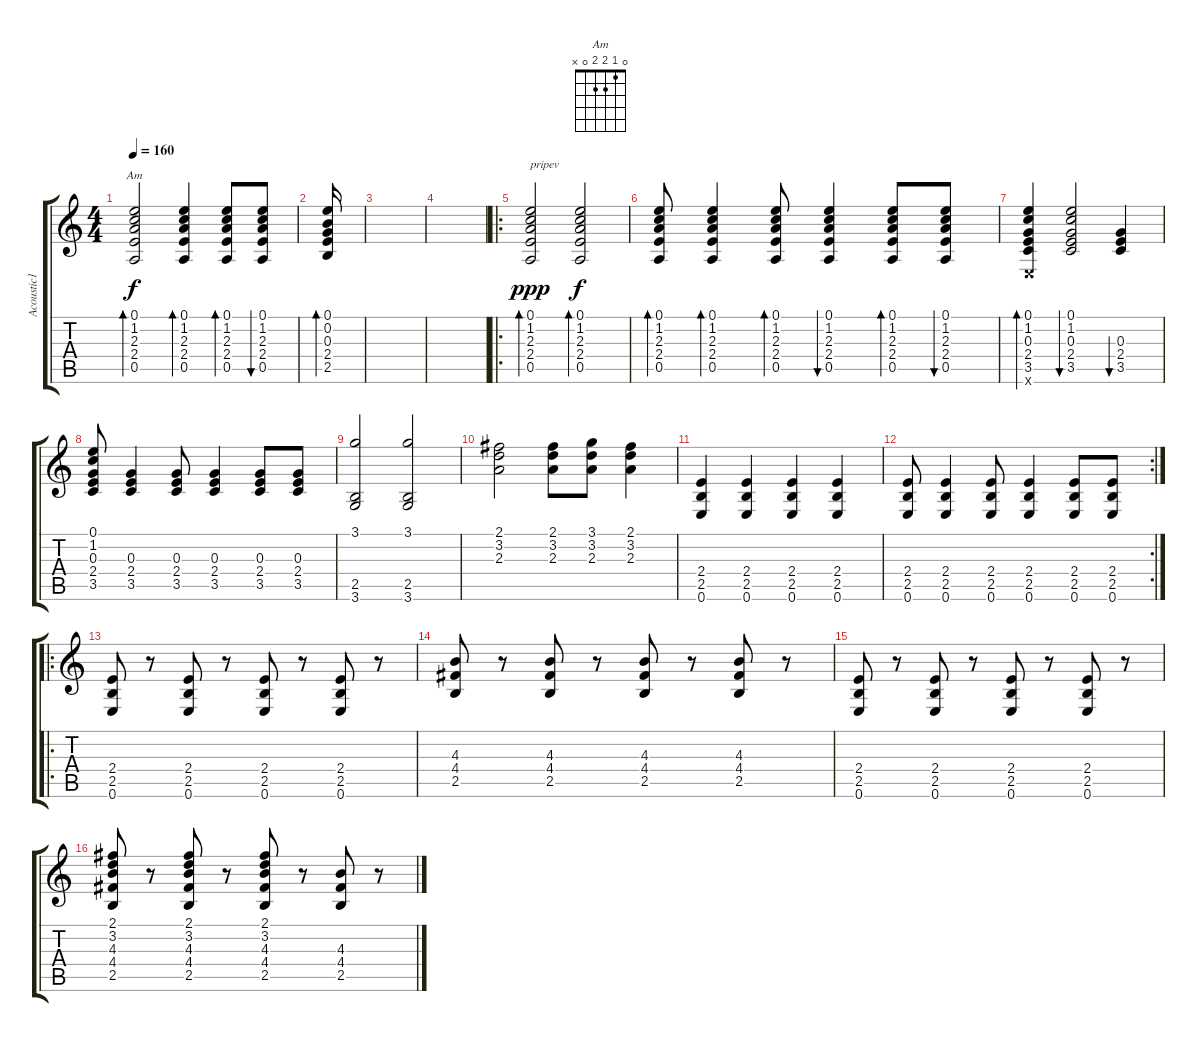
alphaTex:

\track ("Acoustic1" "Acoustic1") {instrument acousticguitarsteel}
\staff {score tabs}
\tuning (E4 B3 G3 D3 A2 E2) {hide}
\chord ("Am" 0 1 2 2 0 x)
\ts (4 4)
\tempo 160
\clef g2
\ks c
(0.1 1.2 2.3 2.4 0.5).2{bd 30 ch "Am" dy f} (0.1 1.2 2.3 2.4 0.5).4{bd 30} (0.1 1.2 2.3 2.4 0.5).8{bd 30} (0.1 1.2 2.3 2.4 0.5).8{bu 30} |
(0.1 0.2 0.3 2.4 2.5).16{bd 30} |
|
|
\ro
(0.1 1.2 2.3 2.4 0.5).2{bd 30 txt "pripev" dy ppp} (0.1 1.2 2.3 2.4 0.5).2{bd 30 dy f} |
(0.1 1.2 2.3 2.4 0.5).8{bd 30} (0.1 1.2 2.3 2.4 0.5).4{bd 30} (0.1 1.2 2.3 2.4 0.5).8{bd 30} (0.1 1.2 2.3 2.4 0.5).4{bu 30} (0.1 1.2 2.3 2.4 0.5).8{bd 30} (0.1 1.2 2.3 2.4 0.5).8{bu 30} |
(0.1 1.2 0.3 2.4 3.5 0.6{x}).4{bd 60} (0.1 1.2 0.3 2.4 3.5).2{bu 60} (0.3 2.4 3.5).4{bu 60} |
(0.1 1.2 0.3 2.4 3.5).8 (0.3 2.4 3.5).4 (0.3 2.4 3.5).8 (0.3 2.4 3.5).4 (0.3 2.4 3.5).8 (0.3 2.4 3.5).8 |
(3.1 2.5 3.6).2 (3.1 2.5 3.6).2 |
(2.1 3.2 2.3).2 (2.1 3.2 2.3).8 (3.1 3.2 2.3).8 (2.1 3.2 2.3).4 |
(2.4 2.5 0.6).4 (2.4 2.5 0.6).4 (2.4 2.5 0.6).4 (2.4 2.5 0.6).4 |
\rc 2
(2.4 2.5 0.6).8 (2.4 2.5 0.6).4 (2.4 2.5 0.6).8 (2.4 2.5 0.6).4 (2.4 2.5 0.6).8 (2.4 2.5 0.6).8 |
\ro
(2.4 2.5 0.6).8{volume 11} r.8 (2.4 2.5 0.6).8 r.8 (2.4 2.5 0.6).8 r.8 (2.4 2.5 0.6).8 r.8 |
(4.3 4.4 2.5).8 r.8 (4.3 4.4 2.5).8 r.8 (4.3 4.4 2.5).8 r.8 (4.3 4.4 2.5).8 r.8 |
(2.4 2.5 0.6).8 r.8 (2.4 2.5 0.6).8 r.8 (2.4 2.5 0.6).8 r.8 (2.4 2.5 0.6).8 r.8 |
(2.1 3.2 4.3 4.4 2.5).8 r.8 (2.1 3.2 4.3 4.4 2.5).8 r.8 (2.1 3.2 4.3 4.4 2.5).8 r.8 (4.3 4.4 2.5).8 r.8
